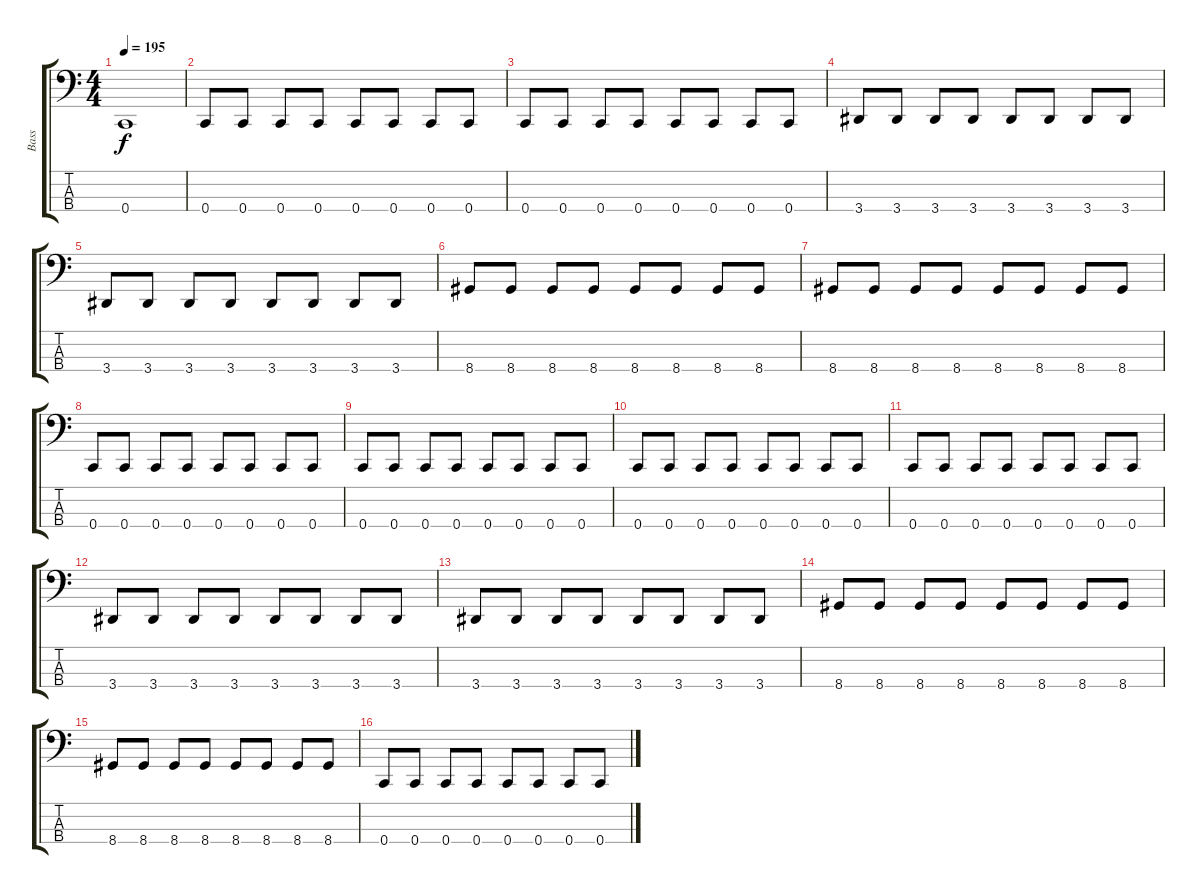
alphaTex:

\track ("Bass" "Bass") {instrument electricbassfinger}
\staff {score tabs}
\tuning (F2 C2 G1 C1) {hide}
\ts (4 4)
\tempo 195
\clef f4
\ks c
0.4{t}.1{dy f} |
0.4.8 0.4.8 0.4.8 0.4.8 0.4.8 0.4.8 0.4.8 0.4.8 |
0.4.8 0.4.8 0.4.8 0.4.8 0.4.8 0.4.8 0.4.8 0.4.8 |
3.4.8 3.4.8 3.4.8 3.4.8 3.4.8 3.4.8 3.4.8 3.4.8 |
3.4.8 3.4.8 3.4.8 3.4.8 3.4.8 3.4.8 3.4.8 3.4.8 |
8.4.8 8.4.8 8.4.8 8.4.8 8.4.8 8.4.8 8.4.8 8.4.8 |
8.4.8 8.4.8 8.4.8 8.4.8 8.4.8 8.4.8 8.4.8 8.4.8 |
0.4.8 0.4.8 0.4.8 0.4.8 0.4.8 0.4.8 0.4.8 0.4.8 |
0.4.8 0.4.8 0.4.8 0.4.8 0.4.8 0.4.8 0.4.8 0.4.8 |
0.4.8 0.4.8 0.4.8 0.4.8 0.4.8 0.4.8 0.4.8 0.4.8 |
0.4.8 0.4.8 0.4.8 0.4.8 0.4.8 0.4.8 0.4.8 0.4.8 |
3.4.8 3.4.8 3.4.8 3.4.8 3.4.8 3.4.8 3.4.8 3.4.8 |
3.4.8 3.4.8 3.4.8 3.4.8 3.4.8 3.4.8 3.4.8 3.4.8 |
8.4.8 8.4.8 8.4.8 8.4.8 8.4.8 8.4.8 8.4.8 8.4.8 |
8.4.8 8.4.8 8.4.8 8.4.8 8.4.8 8.4.8 8.4.8 8.4.8 |
0.4.8 0.4.8 0.4.8 0.4.8 0.4.8 0.4.8 0.4.8 0.4.8
